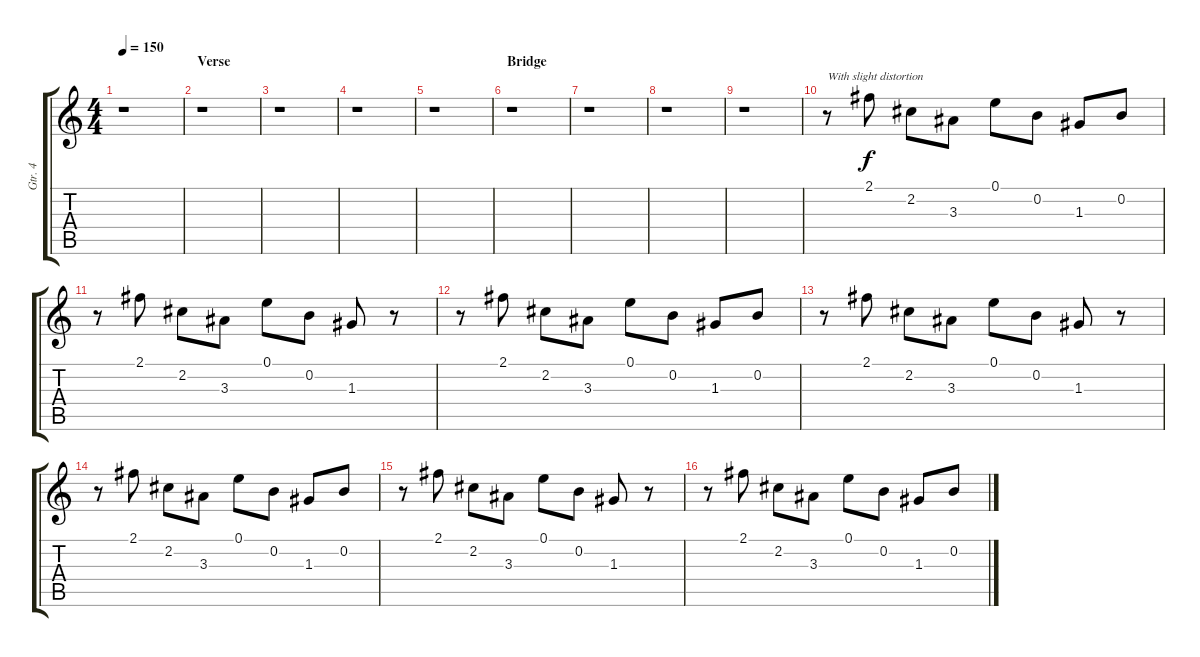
\track ("Gtr. 4" "Gtr. 4") {instrument electricguitarjazz}
\staff {score tabs}
\tuning (E4 B3 G3 D3 A2 E2) {hide}
\ts (4 4)
\tempo 150
\clef g2
\ks c
r.1{dy f} |
\section ("" "Verse")
r.1 |
r.1 |
r.1 |
r.1 |
\section ("" "Bridge")
r.1 |
r.1 |
r.1 |
r.1 |
r.8{txt "With slight distortion"} 2.1.8 2.2.8 3.3.8 0.1.8 0.2.8 1.3.8 0.2.8 |
r.8 2.1.8 2.2.8 3.3.8 0.1.8 0.2.8 1.3.8 r.8 |
r.8 2.1.8 2.2.8 3.3.8 0.1.8 0.2.8 1.3.8 0.2.8 |
r.8 2.1.8 2.2.8 3.3.8 0.1.8 0.2.8 1.3.8 r.8 |
r.8 2.1.8 2.2.8 3.3.8 0.1.8 0.2.8 1.3.8 0.2.8 |
r.8 2.1.8 2.2.8 3.3.8 0.1.8 0.2.8 1.3.8 r.8 |
r.8 2.1.8 2.2.8 3.3.8 0.1.8 0.2.8 1.3.8 0.2.8
